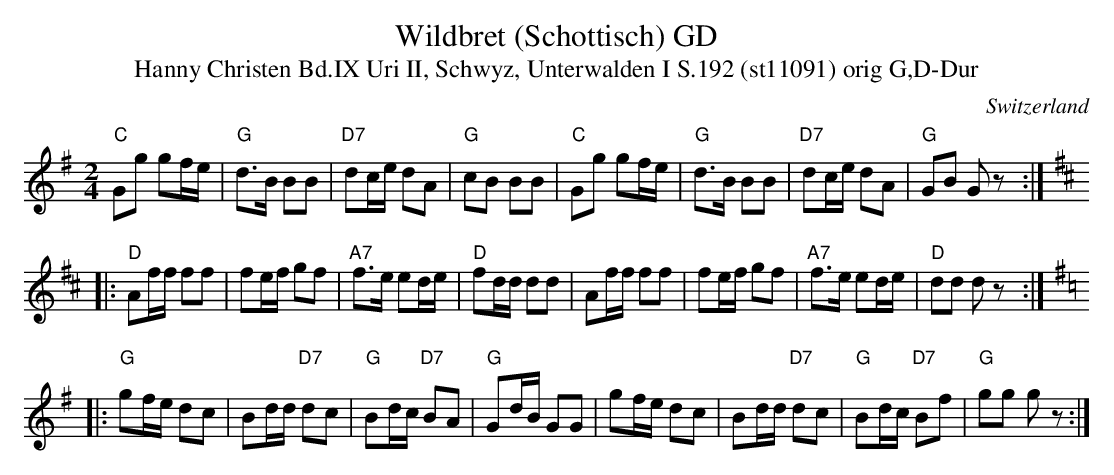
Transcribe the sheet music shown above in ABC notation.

X:1
T: Wildbret (Schottisch) GD
T: Hanny Christen Bd.IX Uri II, Schwyz, Unterwalden I S.192 (st11091) orig G,D-Dur
M:2/4
L:1/8
O:Switzerland
K:G major
"C"Gg gf/e/ | "G"d>B BB | "D7"dc/e/ dA | "G"cB BB | "C"Gg gf/e/ | "G"d>B BB | "D7"dc/e/ dA | "G"GB Gz :: [K:D]
"D"Af/f/ ff | fe/f/ gf | "A7"f>e ed/e/ | "D"fd/d/ dd | Af/f/ ff | fe/f/ gf | "A7"f>e ed/e/ | "D"dd dz :: [K:G]
"G"gf/e/ dc | Bd/d/ "D7"dc | "G"Bd/c/ "D7"BA | "G"Gd/B/ GG | gf/e/ dc | Bd/d/ "D7"dc | "G"Bd/c/ "D7"Bf | "G"gg gz :|
